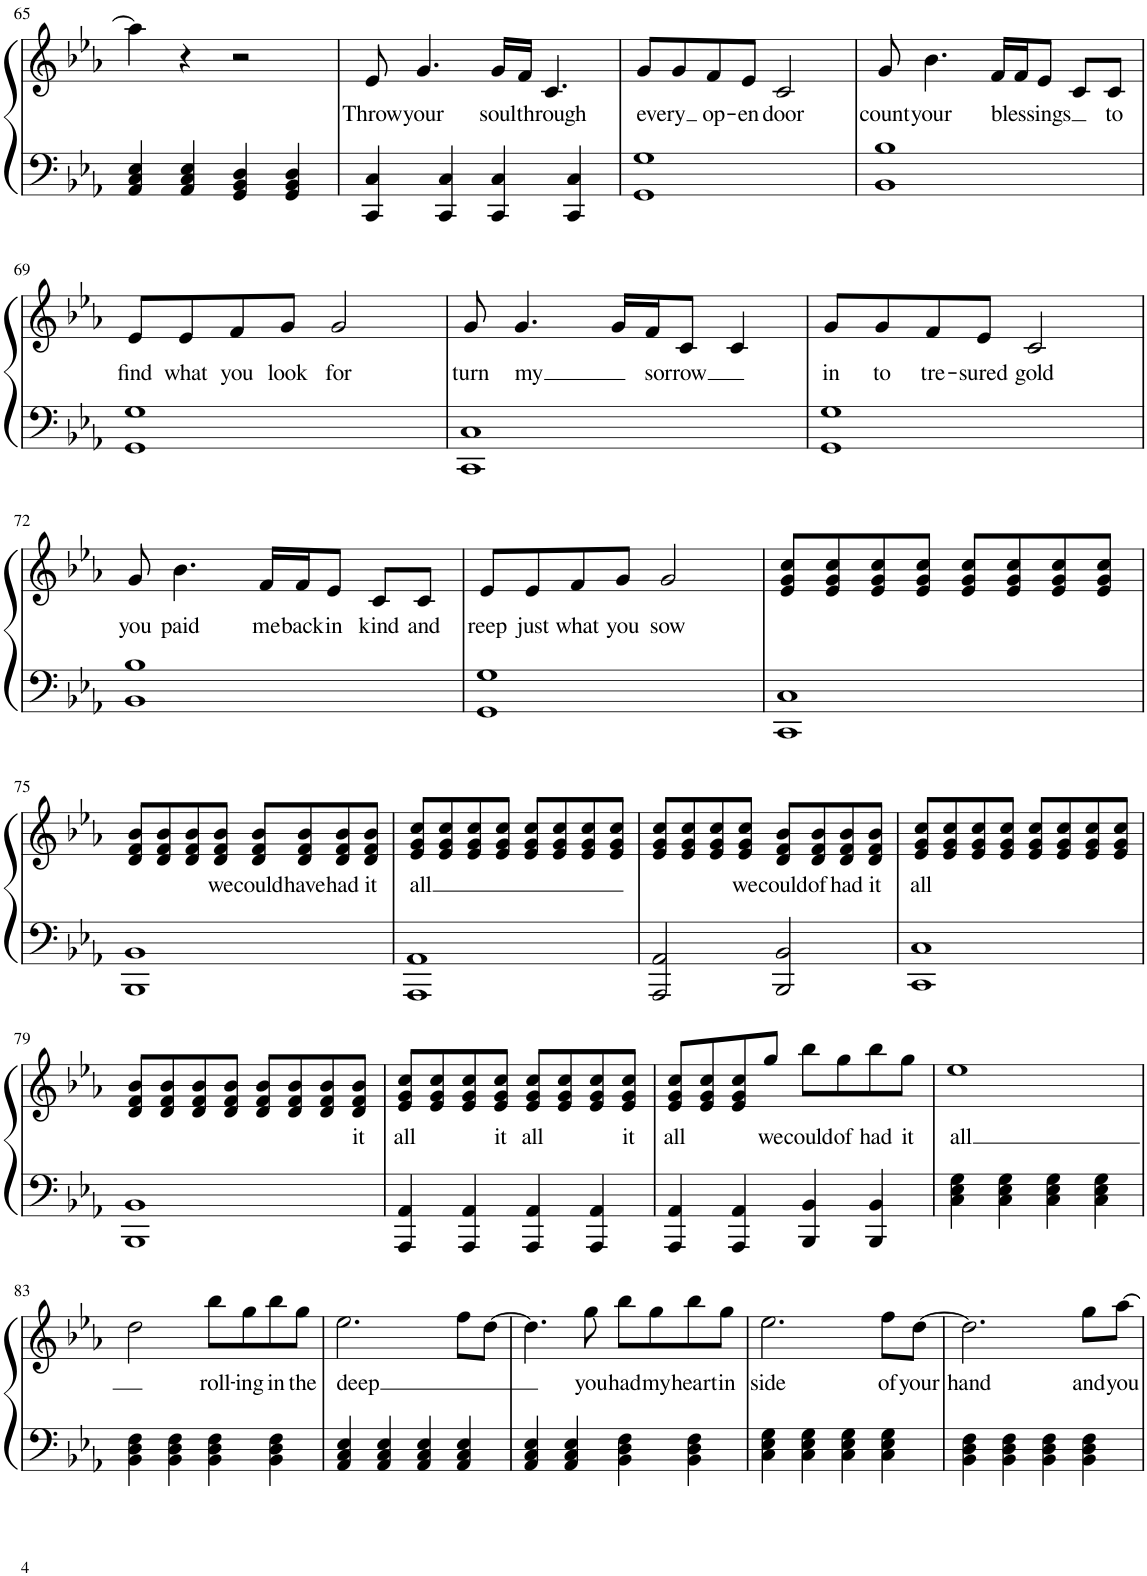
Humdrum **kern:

**kern	**kern	**text
*part1	*part1	*part1
*staff2	*staff1	*staff1
*I"Piano	*	*
*I'Pno.	*	*
!!LO:PB:g=z
*clefF4	*clefG2	*
*k[b-e-a-]	*k[b-e-a-]	*
*M4/4	*M4/4	*
=65	=65	=65
4AA-/ 4C/ 4E-/	4aa-\]	.
4AA-/ 4C/ 4E-/	4r	.
4GG/ 4BB-/ 4D/	2r	.
4GG/ 4BB-/ 4D/	.	.
=66	=66	=66
!	!	!LO:LY:b
4CC/ 4C/	8e-/	Throw
!	!	!LO:LY:b
.	4.g/	your
4CC/ 4C/	.	.
!	!	!LO:LY:b
4CC/ 4C/	16g/LL	soul
.	16f/JJ	.
!	!	!LO:LY:b
.	4.c/	through
4CC/ 4C/	.	.
=67	=67	=67
!	!	!LO:LY:b
1GG 1G	8g/L	-every
.	8g/	.
!	!	!LO:LY:b
.	8f/	op-
!	!	!LO:LY:b
.	8e-/J	-en
!	!	!LO:LY:b
.	2c/	door
=68	=68	=68
!	!	!LO:LY:b
1BB- 1B-	8g/	count
!	!	!LO:LY:b
.	4.b-\	your
!	!	!LO:LY:b
.	16f/LL	blessings
.	16f/J	.
.	8e-/J	.
.	8c/L	.
!	!	!LO:LY:b
.	8c/J	to
!!LO:LB:g=z
=69	=69	=69
!	!	!LO:LY:b
1GG 1G	8e-/L	find
!	!	!LO:LY:b
.	8e-/	what
!	!	!LO:LY:b
.	8f/	you
!	!	!LO:LY:b
.	8g/J	look
!	!	!LO:LY:b
.	2g/	for
=70	=70	=70
!	!	!LO:LY:b
1CC 1C	8g/	turn
!	!	!LO:LY:b
.	4.g/	my
.	16g/LL	.
!	!	!LO:LY:b
.	16f/J	sorrow
.	8c/J	.
.	4c/	.
=71	=71	=71
!	!	!LO:LY:b
1GG 1G	8g/L	in
!	!	!LO:LY:b
.	8g/	to
!	!	!LO:LY:b
.	8f/	tre-
!	!	!LO:LY:b
.	8e-/J	-sured
!	!	!LO:LY:b
.	2c/	gold
!!LO:LB:g=z
=72	=72	=72
!	!	!LO:LY:b
1BB- 1B-	8g/	you
!	!	!LO:LY:b
.	4.b-\	paid
!	!	!LO:LY:b
.	16f/LL	me
!	!	!LO:LY:b
.	16f/J	back
!	!	!LO:LY:b
.	8e-/J	in
!	!	!LO:LY:b
.	8c/L	kind
!	!	!LO:LY:b
.	8c/J	and
=73	=73	=73
!	!	!LO:LY:b
1GG 1G	8e-/L	reep
!	!	!LO:LY:b
.	8e-/	just
!	!	!LO:LY:b
.	8f/	what
!	!	!LO:LY:b
.	8g/J	you
!	!	!LO:LY:b
.	2g/	sow
=74	=74	=74
1CC 1C	8e-/ 8g/ 8cc/L	.
.	8e-/ 8g/ 8cc/	.
.	8e-/ 8g/ 8cc/	.
.	8e-/ 8g/ 8cc/J	.
.	8e-/ 8g/ 8cc/L	.
.	8e-/ 8g/ 8cc/	.
.	8e-/ 8g/ 8cc/	.
.	8e-/ 8g/ 8cc/J	.
!!LO:LB:g=z
=75	=75	=75
1BBB- 1BB-	8d/ 8f/ 8b-/L	.
.	8d/ 8f/ 8b-/	.
.	8d/ 8f/ 8b-/	.
!	!	!LO:LY:b
.	8d/ 8f/ 8b-/J	we
!	!	!LO:LY:b
.	8d/ 8f/ 8b-/L	could
!	!	!LO:LY:b
.	8d/ 8f/ 8b-/	have
!	!	!LO:LY:b
.	8d/ 8f/ 8b-/	had
!	!	!LO:LY:b
.	8d/ 8f/ 8b-/J	it
=76	=76	=76
!	!	!LO:LY:b
1AAA- 1AA-	8e-/ 8g/ 8cc/L	all
.	8e-/ 8g/ 8cc/	.
.	8e-/ 8g/ 8cc/	.
.	8e-/ 8g/ 8cc/J	.
.	8e-/ 8g/ 8cc/L	.
.	8e-/ 8g/ 8cc/	.
.	8e-/ 8g/ 8cc/	.
.	8e-/ 8g/ 8cc/J	.
=77	=77	=77
2AAA-/ 2AA-/	8e-/ 8g/ 8cc/L	.
.	8e-/ 8g/ 8cc/	.
.	8e-/ 8g/ 8cc/	.
!	!	!LO:LY:b
.	8e-/ 8g/ 8cc/J	we
!	!	!LO:LY:b
2BBB-/ 2BB-/	8d/ 8f/ 8b-/L	could
!	!	!LO:LY:b
.	8d/ 8f/ 8b-/	of
!	!	!LO:LY:b
.	8d/ 8f/ 8b-/	had
!	!	!LO:LY:b
.	8d/ 8f/ 8b-/J	it
=78	=78	=78
!	!	!LO:LY:b
1CC 1C	8e-/ 8g/ 8cc/L	all
.	8e-/ 8g/ 8cc/	.
.	8e-/ 8g/ 8cc/	.
.	8e-/ 8g/ 8cc/J	.
.	8e-/ 8g/ 8cc/L	.
.	8e-/ 8g/ 8cc/	.
.	8e-/ 8g/ 8cc/	.
.	8e-/ 8g/ 8cc/J	.
!!LO:LB:g=z
=79	=79	=79
1BBB- 1BB-	8d/ 8f/ 8b-/L	.
.	8d/ 8f/ 8b-/	.
.	8d/ 8f/ 8b-/	.
.	8d/ 8f/ 8b-/J	.
.	8d/ 8f/ 8b-/L	.
.	8d/ 8f/ 8b-/	.
.	8d/ 8f/ 8b-/	.
!	!	!LO:LY:b
.	8d/ 8f/ 8b-/J	it
=80	=80	=80
!	!	!LO:LY:b
4AAA-/ 4AA-/	8e-/ 8g/ 8cc/L	all
.	8e-/ 8g/ 8cc/	.
4AAA-/ 4AA-/	8e-/ 8g/ 8cc/	.
!	!	!LO:LY:b
.	8e-/ 8g/ 8cc/J	it
!	!	!LO:LY:b
4AAA-/ 4AA-/	8e-/ 8g/ 8cc/L	all
.	8e-/ 8g/ 8cc/	.
4AAA-/ 4AA-/	8e-/ 8g/ 8cc/	.
!	!	!LO:LY:b
.	8e-/ 8g/ 8cc/J	it
=81	=81	=81
!	!	!LO:LY:b
4AAA-/ 4AA-/	8e-/ 8g/ 8cc/L	all
.	8e-/ 8g/ 8cc/	.
4AAA-/ 4AA-/	8e-/ 8g/ 8cc/	.
!	!	!LO:LY:b
.	8gg/J	we
!	!	!LO:LY:b
4BBB-/ 4BB-/	8bb-\L	could
!	!	!LO:LY:b
.	8gg\	of
!	!	!LO:LY:b
4BBB-/ 4BB-/	8bb-\	had
!	!	!LO:LY:b
.	8gg\J	it
=82	=82	=82
!	!	!LO:LY:b
4C\ 4E-\ 4G\	1ee-	all
4C\ 4E-\ 4G\	.	.
4C\ 4E-\ 4G\	.	.
4C\ 4E-\ 4G\	.	.
!!LO:LB:g=z
=83	=83	=83
4BB-\ 4D\ 4F\	2dd\	.
4BB-\ 4D\ 4F\	.	.
!	!	!LO:LY:b
4BB-\ 4D\ 4F\	8bb-\L	roll-
!	!	!LO:LY:b
.	8gg\	-ing
!	!	!LO:LY:b
4BB-\ 4D\ 4F\	8bb-\	in
!	!	!LO:LY:b
.	8gg\J	the
=84	=84	=84
!	!	!LO:LY:b
4AA-/ 4C/ 4E-/	2.ee-\	deep
4AA-/ 4C/ 4E-/	.	.
4AA-/ 4C/ 4E-/	.	.
4AA-/ 4C/ 4E-/	8ff\L	.
.	[8dd\J	.
=85	=85	=85
4AA-/ 4C/ 4E-/	4.dd\]	.
4AA-/ 4C/ 4E-/	.	.
!	!	!LO:LY:b
.	8gg\	you
!	!	!LO:LY:b
4BB-\ 4D\ 4F\	8bb-\L	had
!	!	!LO:LY:b
.	8gg\	my
!	!	!LO:LY:b
4BB-\ 4D\ 4F\	8bb-\	heart
!	!	!LO:LY:b
.	8gg\J	in
=86	=86	=86
!	!	!LO:LY:b
4C\ 4E-\ 4G\	2.ee-\	side
4C\ 4E-\ 4G\	.	.
4C\ 4E-\ 4G\	.	.
!	!	!LO:LY:b
4C\ 4E-\ 4G\	8ff\L	of
!	!	!LO:LY:b
.	[8dd\J	your
=87	=87	=87
!	!	!LO:LY:b
4BB-\ 4D\ 4F\	2.dd\]	hand
4BB-\ 4D\ 4F\	.	.
4BB-\ 4D\ 4F\	.	.
!	!	!LO:LY:b
4BB-\ 4D\ 4F\	8gg\L	and
!	!	!LO:LY:b
.	[8aa-\J	you
=	=	=
*-	*-	*-
